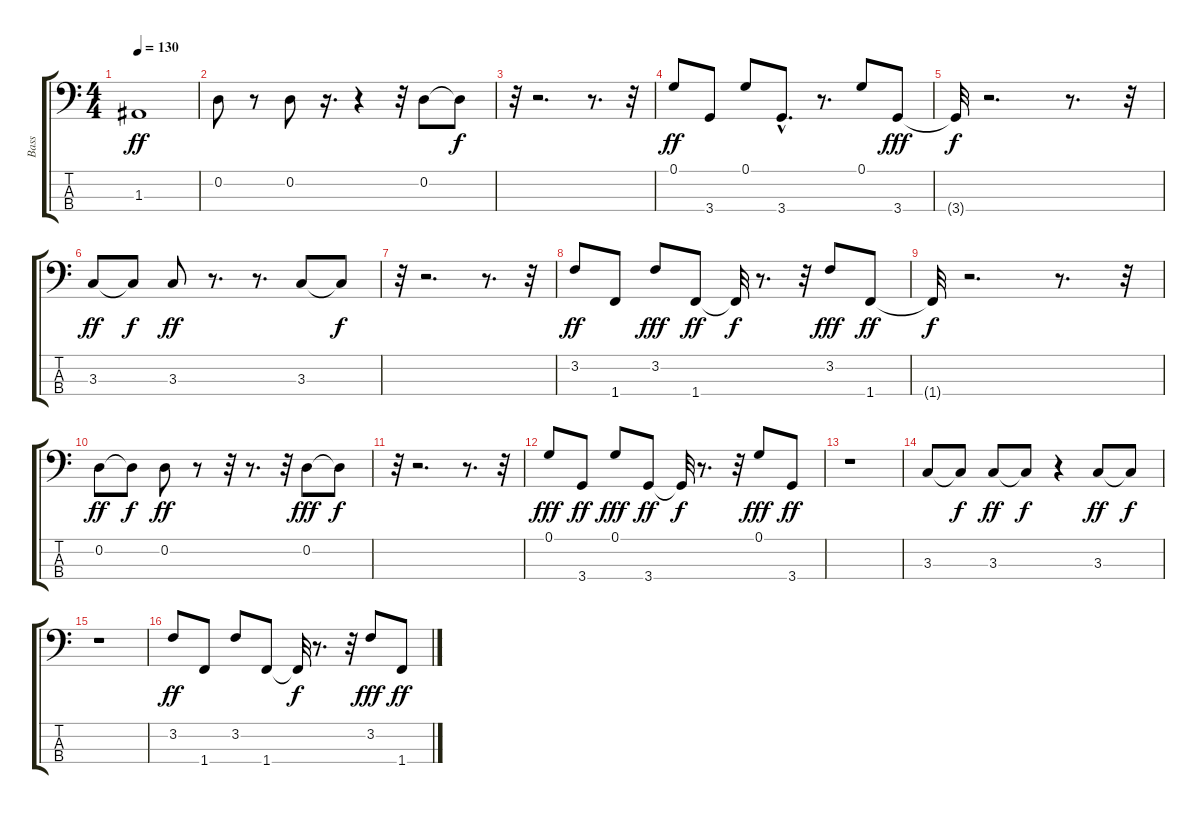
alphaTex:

\track ("Bass" "Bass") {instrument electricbassfinger}
\staff {score tabs}
\tuning (G2 D2 A1 E1) {hide}
\ts (4 4)
\tempo 130
\clef f4
\ks c
1.3.1{dy ff} |
0.2.8 r.8 0.2.8 r.16{d} r.4 r.32 0.2.8 0.2{t}.8{dy f} |
r.32 r.2{d} r.8{d} r.32 |
0.1.8{dy ff} 3.4.8 0.1.8 3.4{hac}.8{d} r.8{d} 0.1.8 3.4.8{dy fff} |
3.4{t}.32{dy f} r.2{d} r.8{d} r.32 |
3.3.8{dy ff} 3.3{t}.8{dy f} 3.3.8{dy ff} r.8{d} r.8{d} 3.3.8 3.3{t}.8{dy f} |
r.32 r.2{d} r.8{d} r.32 |
3.2.8{dy ff} 1.4.8 3.2.8{dy fff} 1.4.8{dy ff} 1.4{t}.32{dy f} r.8{d} r.32 3.2.8{dy fff} 1.4.8{dy ff} |
1.4{t}.32{dy f} r.2{d} r.8{d} r.32 |
0.2.8{dy ff} 0.2{t}.8{dy f} 0.2.8{dy ff} r.8 r.32 r.8{d} r.32 0.2.8{dy fff} 0.2{t}.8{dy f} |
r.32 r.2{d} r.8{d} r.32 |
0.1.8{dy fff} 3.4.8{dy ff} 0.1.8{dy fff} 3.4.8{dy ff} 3.4{t}.32{dy f} r.8{d} r.32 0.1.8{dy fff} 3.4.8{dy ff} |
r.1 |
3.3.8 3.3{t}.8{dy f} 3.3.8{dy ff} 3.3{t}.8{dy f} r.4 3.3.8{dy ff} 3.3{t}.8{dy f} |
r.1 |
3.2.8{dy ff} 1.4.8 3.2.8 1.4.8 1.4{t}.32{dy f} r.8{d} r.32 3.2.8{dy fff} 1.4.8{dy ff}
